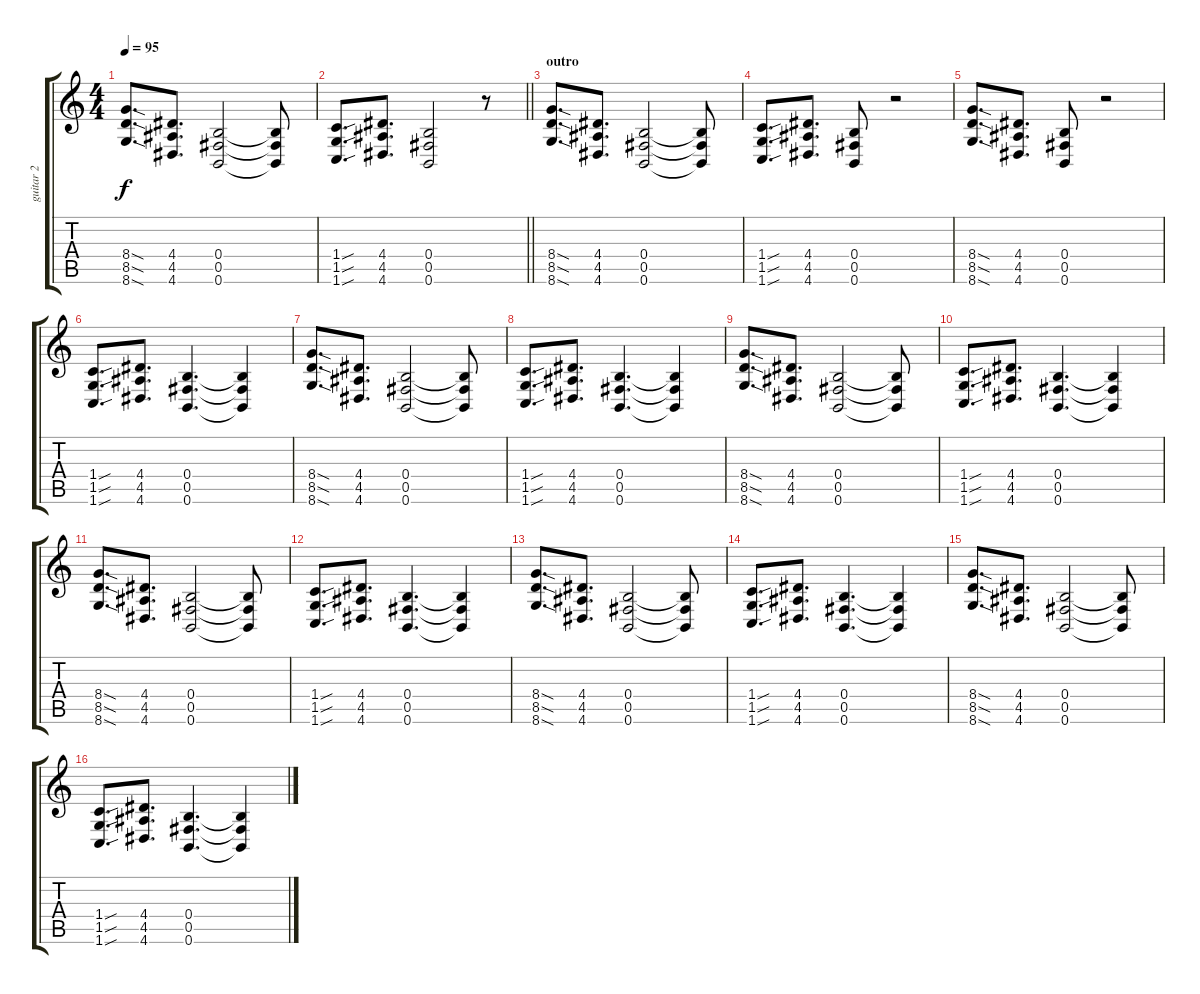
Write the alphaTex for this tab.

\track ("guitar 2" "guitar 2") {instrument distortionguitar}
\staff {score tabs}
\tuning (Db4 Ab3 E3 B2 Gb2 B1) {hide}
\ts (4 4)
\tempo 95
\clef g2
\ks c
(8.4{sod} 8.5{sod} 8.6{sod}).8{d dy f} (4.4 4.5 4.6).8{d} (0.4 0.5 0.6).2 (0.4{t} 0.5{t} 0.6{t}).8 |
\barLineRight lightlight
(1.4{sou} 1.5{sou} 1.6{sou}).8{d} (4.4 4.5 4.6).8{d} (0.4 0.5 0.6).2 r.8 |
\section ("" "outro")
(8.4{sod} 8.5{sod} 8.6{sod}).8{d} (4.4 4.5 4.6).8{d} (0.4 0.5 0.6).2 (0.4{t} 0.5{t} 0.6{t}).8 |
(1.4{sou} 1.5{sou} 1.6{sou}).8{d} (4.4 4.5 4.6).8{d} (0.4 0.5 0.6).8 r.2 |
(8.4{sod} 8.5{sod} 8.6{sod}).8{d} (4.4 4.5 4.6).8{d} (0.4 0.5 0.6).8 r.2 |
(1.4{sou} 1.5{sou} 1.6{sou}).8{d} (4.4 4.5 4.6).8{d} (0.4 0.5 0.6).4{d} (0.4{t} 0.5{t} 0.6{t}).4 |
(8.4{sod} 8.5{sod} 8.6{sod}).8{d} (4.4 4.5 4.6).8{d} (0.4 0.5 0.6).2 (0.4{t} 0.5{t} 0.6{t}).8 |
(1.4{sou} 1.5{sou} 1.6{sou}).8{d} (4.4 4.5 4.6).8{d} (0.4 0.5 0.6).4{d} (0.4{t} 0.5{t} 0.6{t}).4 |
(8.4{sod} 8.5{sod} 8.6{sod}).8{d} (4.4 4.5 4.6).8{d} (0.4 0.5 0.6).2 (0.4{t} 0.5{t} 0.6{t}).8 |
(1.4{sou} 1.5{sou} 1.6{sou}).8{d} (4.4 4.5 4.6).8{d} (0.4 0.5 0.6).4{d} (0.4{t} 0.5{t} 0.6{t}).4 |
(8.4{sod} 8.5{sod} 8.6{sod}).8{d} (4.4 4.5 4.6).8{d} (0.4 0.5 0.6).2 (0.4{t} 0.5{t} 0.6{t}).8 |
(1.4{sou} 1.5{sou} 1.6{sou}).8{d} (4.4 4.5 4.6).8{d} (0.4 0.5 0.6).4{d} (0.4{t} 0.5{t} 0.6{t}).4 |
(8.4{sod} 8.5{sod} 8.6{sod}).8{d} (4.4 4.5 4.6).8{d} (0.4 0.5 0.6).2 (0.4{t} 0.5{t} 0.6{t}).8 |
(1.4{sou} 1.5{sou} 1.6{sou}).8{d} (4.4 4.5 4.6).8{d} (0.4 0.5 0.6).4{d} (0.4{t} 0.5{t} 0.6{t}).4 |
(8.4{sod} 8.5{sod} 8.6{sod}).8{d} (4.4 4.5 4.6).8{d} (0.4 0.5 0.6).2 (0.4{t} 0.5{t} 0.6{t}).8 |
(1.4{sou} 1.5{sou} 1.6{sou}).8{d} (4.4 4.5 4.6).8{d} (0.4 0.5 0.6).4{d} (0.4{t} 0.5{t} 0.6{t}).4
